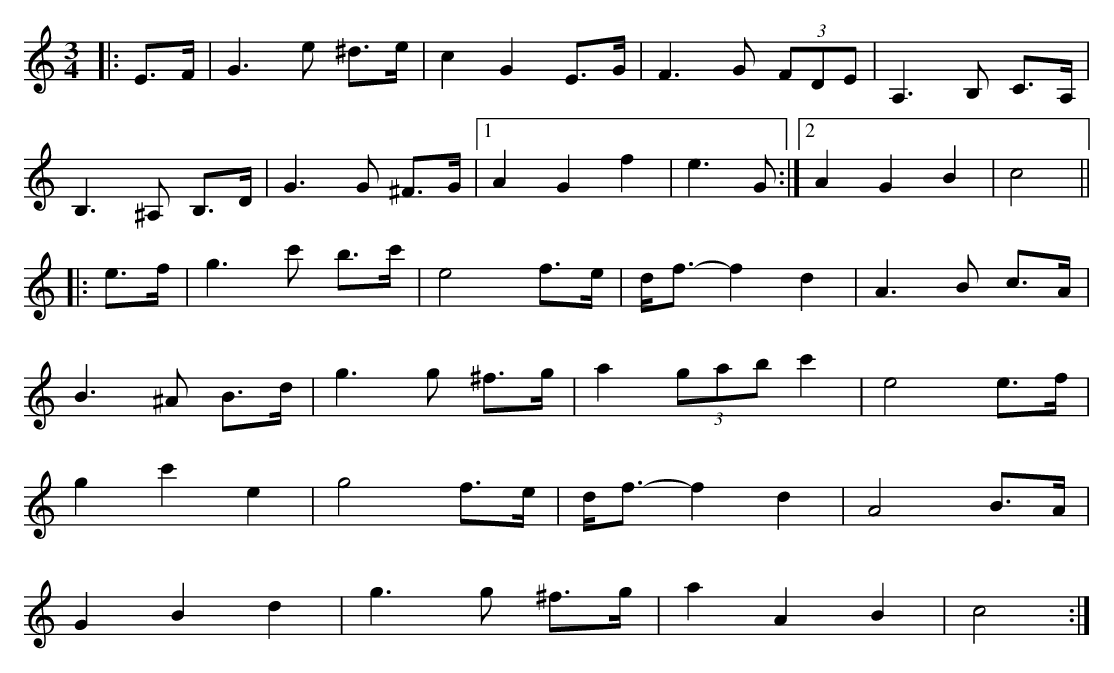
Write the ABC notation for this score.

X:1
M:3/4
K:C
|:E>F|G3 e ^d>e|c2 G2 E>G|F3 G (3FDE|A,3 B, C>A,|
B,3 ^A, B,>D|G3 G ^F>G|1 A2 G2 f2|e3 G:|2 A2 G2 B2|c4||
|:e>f|g3 c' b>c'|e4 f>e|d<f- f2 d2|A3 B c>A|
B3 ^A B>d|g3 g ^f>g|a2 (3gab c'2|e4 e>f|
g2 c'2 e2|g4 f>e|d<f- f2 d2|A4 B>A|
G2 B2 d2|g3 g ^f>g|a2 A2 B2|c4:|
